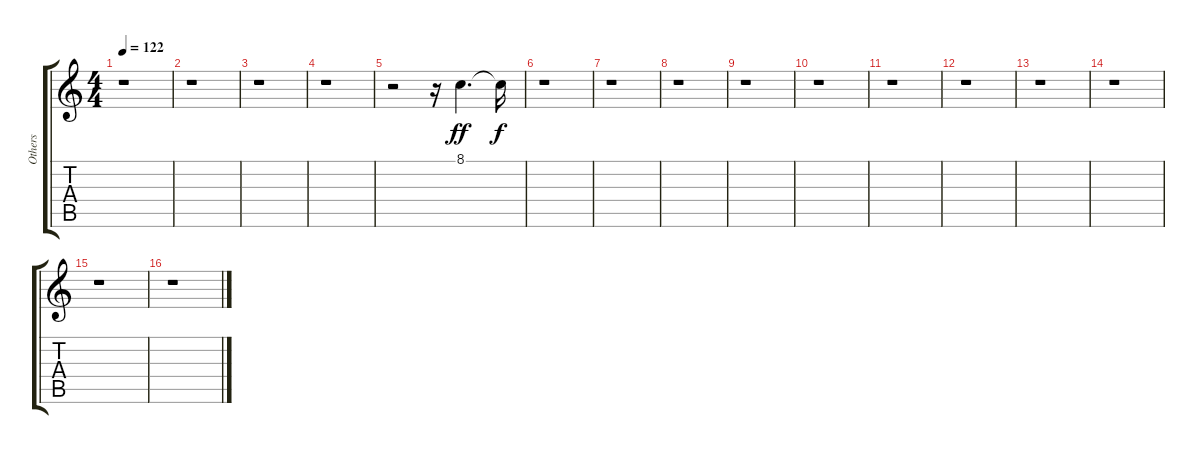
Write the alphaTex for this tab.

\track ("Others" "Others") {instrument reversecymbal}
\staff {score tabs}
\tuning (E4 B3 G3 D3 A2 E2) {hide}
\ts (4 4)
\tempo 122
\clef g2
\ks c
r.1{dy f} |
r.1 |
r.1 |
r.1 |
r.2 r.16 8.1.4{d dy ff} 8.1{t}.16{dy f} |
r.1 |
r.1 |
r.1 |
r.1 |
r.1 |
r.1 |
r.1 |
r.1 |
r.1 |
r.1 |
r.1
